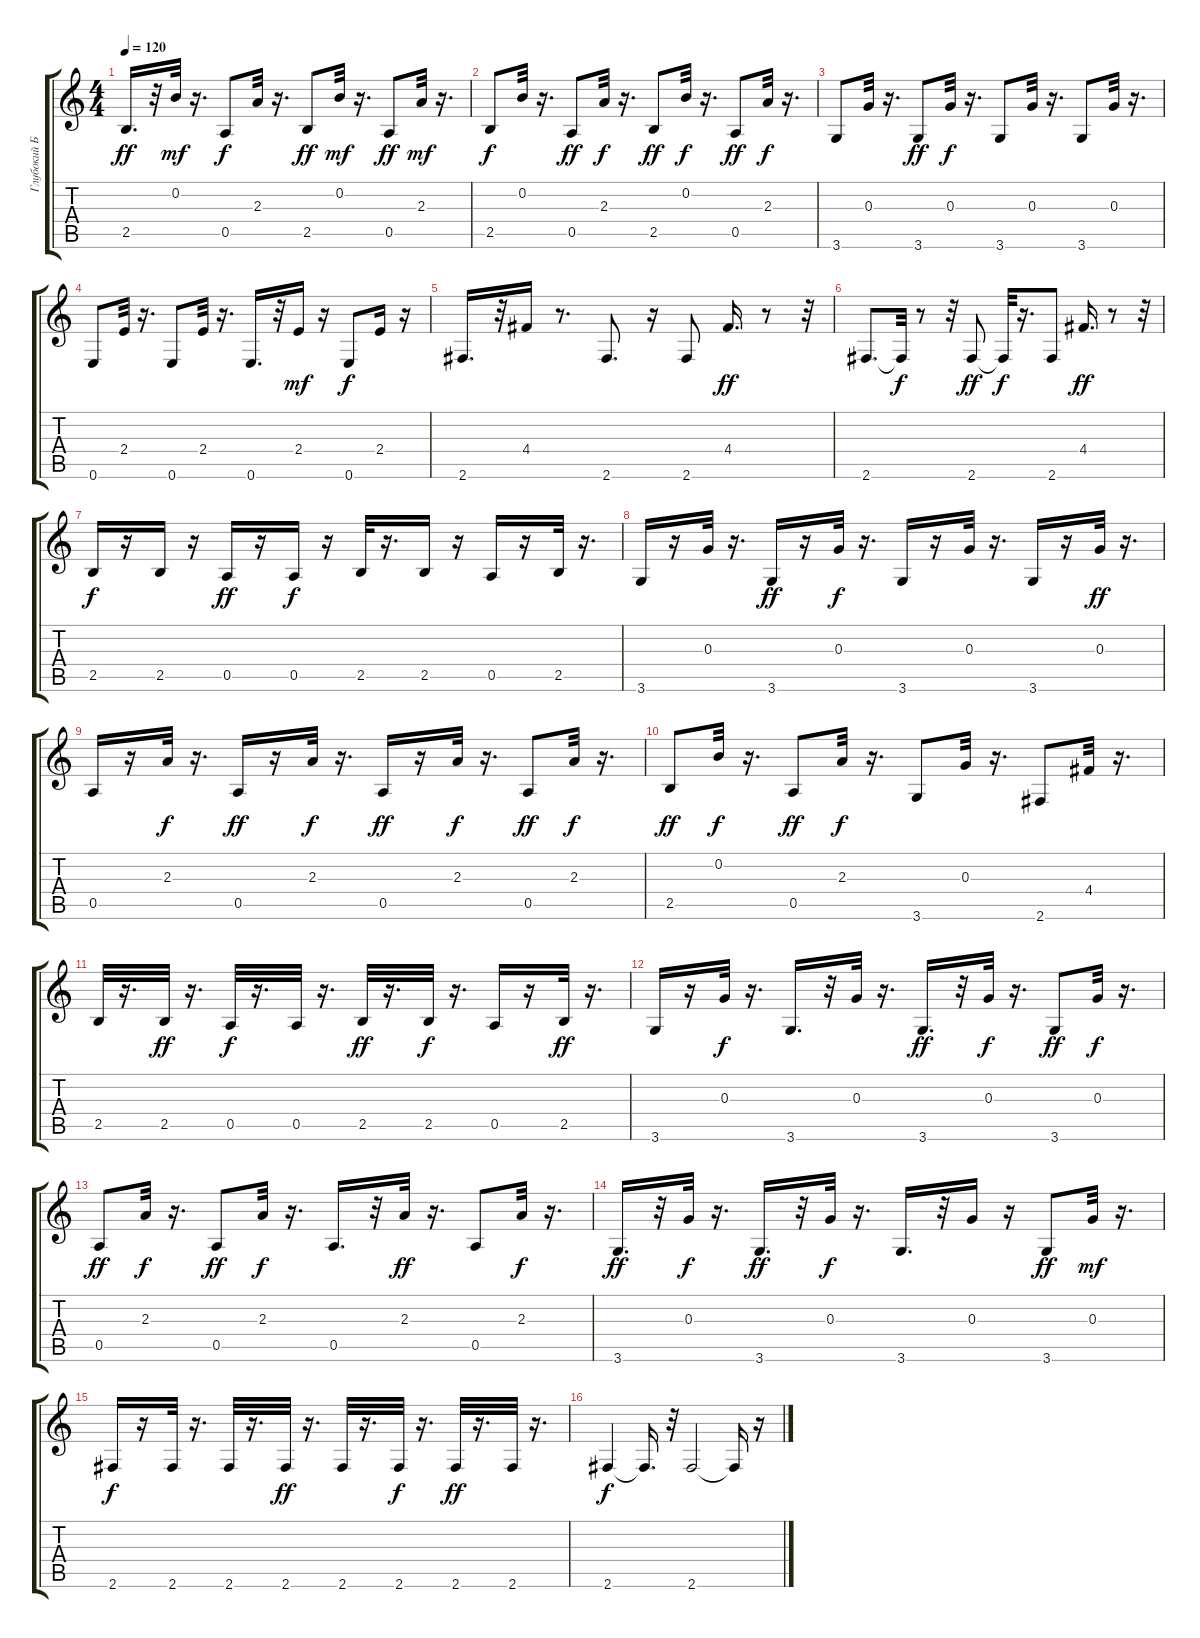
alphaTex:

\track ("Глубокий Бас 2" "Глубокий Б") {instrument slapbass2}
\staff {score tabs}
\tuning (E4 B3 G3 D3 A2 E2) {hide}
\ts (4 4)
\tempo 120
\clef g2
\ks c
2.5.16{d dy ff} r.32 0.2.32{dy mf} r.16{d} 0.5.8{dy f} 2.3.32 r.16{d} 2.5.8{dy ff} 0.2.32{dy mf} r.16{d} 0.5.8{dy ff} 2.3.32{dy mf} r.16{d} |
2.5.8{dy f} 0.2.32 r.16{d} 0.5.8{dy ff} 2.3.32{dy f} r.16{d} 2.5.8{dy ff} 0.2.32{dy f} r.16{d} 0.5.8{dy ff} 2.3.32{dy f} r.16{d} |
3.6.8 0.3.32 r.16{d} 3.6.8{dy ff} 0.3.32{dy f} r.16{d} 3.6.8 0.3.32 r.16{d} 3.6.8 0.3.32 r.16{d} |
0.6.8 2.4.32 r.16{d} 0.6.8 2.4.32 r.16{d} 0.6.16{d} r.32 2.4.16{dy mf} r.16 0.6.8{dy f} 2.4.16 r.16 |
2.6.16{d} r.32 4.4.16 r.8{d} 2.6.8{d} r.16 2.6.8 4.4.16{d dy ff} r.8 r.32 |
2.6.8{d} 2.6{t}.32{dy f} r.8 r.32 2.6.8{dy ff} 2.6{t}.32{dy f} r.16{d} 2.6.8 4.4.16{d dy ff} r.8 r.32 |
2.5.16{dy f} r.16 2.5.16 r.16 0.5.16{dy ff} r.16 0.5.16{dy f} r.16 2.5.32 r.16{d} 2.5.16 r.16 0.5.16 r.16 2.5.32 r.16{d} |
3.6.16 r.16 0.3.32 r.16{d} 3.6.16{dy ff} r.16 0.3.32{dy f} r.16{d} 3.6.16 r.16 0.3.32 r.16{d} 3.6.16 r.16 0.3.32{dy ff} r.16{d} |
0.5.16 r.16 2.3.32{dy f} r.16{d} 0.5.16{dy ff} r.16 2.3.32{dy f} r.16{d} 0.5.16{dy ff} r.16 2.3.32{dy f} r.16{d} 0.5.8{dy ff} 2.3.32{dy f} r.16{d} |
2.5.8{dy ff} 0.2.32{dy f} r.16{d} 0.5.8{dy ff} 2.3.32{dy f} r.16{d} 3.6.8 0.3.32 r.16{d} 2.6.8 4.4.32 r.16{d} |
2.5.32 r.16{d} 2.5.32{dy ff} r.16{d} 0.5.32{dy f} r.16{d} 0.5.32 r.16{d} 2.5.32{dy ff} r.16{d} 2.5.32{dy f} r.16{d} 0.5.16 r.16 2.5.32{dy ff} r.16{d} |
3.6.16 r.16 0.3.32{dy f} r.16{d} 3.6.16{d} r.32 0.3.32 r.16{d} 3.6.16{d dy ff} r.32 0.3.32{dy f} r.16{d} 3.6.8{dy ff} 0.3.32{dy f} r.16{d} |
0.5.8{dy ff} 2.3.32{dy f} r.16{d} 0.5.8{dy ff} 2.3.32{dy f} r.16{d} 0.5.16{d} r.32 2.3.32{dy ff} r.16{d} 0.5.8 2.3.32{dy f} r.16{d} |
3.6.16{d dy ff} r.32 0.3.32{dy f} r.16{d} 3.6.16{d dy ff} r.32 0.3.32{dy f} r.16{d} 3.6.16{d} r.32 0.3.16 r.16 3.6.8{dy ff} 0.3.32{dy mf} r.16{d} |
2.6.16{dy f} r.16 2.6.32 r.16{d} 2.6.32 r.16{d} 2.6.32{dy ff} r.16{d} 2.6.32 r.16{d} 2.6.32{dy f} r.16{d} 2.6.32{dy ff} r.16{d} 2.6.32 r.16{d} |
2.6.4{dy f} 2.6{t}.16{d} r.32 2.6.2 2.6{t}.16 r.16
